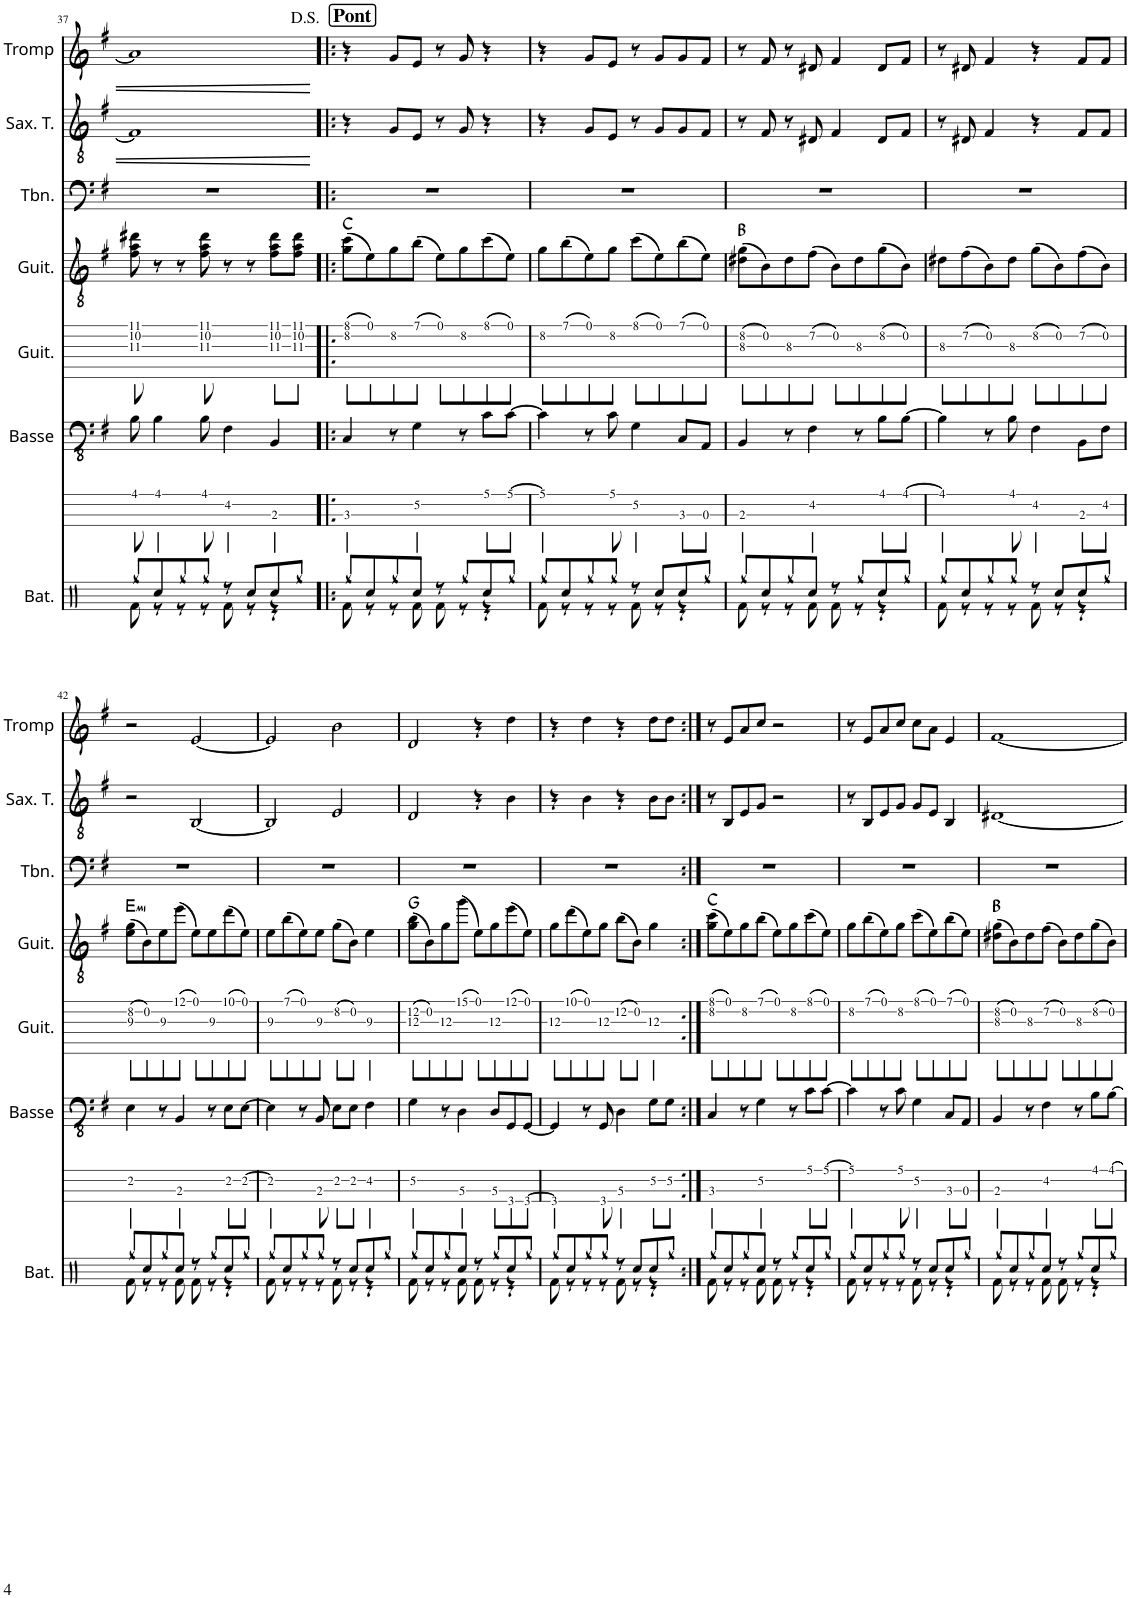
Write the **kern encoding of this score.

**kern	**kern	**kern	**kern	**kern	**harte	**kern	**kern	**kern
*part8	*part7	*part6	*part5	*part4	*part4	*part3	*part2	*part1
*staff8	*staff7	*staff6	*staff5	*staff4	*	*staff3	*staff2	*staff1
*I"Batterie	*I"Basse électrique (Tablature)	*I"Basse acoustique	*I"Guitare acoustique	*I"Guitare acoustique	*	*I"Trombone	*I"Ténor	*I"Trompette
*I'Bat.	*	*I'Basse	*I'Guit.	*I'Guit.	*	*I'Tbn.	*	*I'Tromp
!!LO:PB:g=z
*clefX	*	*clefFv4	*	*clefGv2	*	*clefF4	*clefGv2	*clefG2
*	*	*	*	*	*	*	*ITrd8c14	*ITrd1c2
*k[]	*k[f#]	*k[f#]	*k[f#]	*k[f#]	*	*k[f#]	*k[f#]	*k[f#]
*M4/4	*M4/4	*M4/4	*M4/4	*M4/4	*	*M4/4	*M4/4	*M4/4
=37	=37	=37	=37	=37	=37	=37	=37	=37
*^	*	*	*	*	*	*	*	*
8Rgg/L	8Rf\	8BB\	8BB\	8f#\ 8a\ 8dd#X\	8f#\ 8a\ 8dd#X\	.	1r	1F#]	1a]
8Rcc/	8r	4BB\	4BB\	8r	8r	.	.	.	.
8Rgg/	8r	.	.	8r	8r	.	.	.	.
8Rgg/J	8r	8BB\	8BB\	8f#\ 8a\ 8dd#\	8f#\ 8a\ 8dd#\	.	.	.	.
8r	8Rf\	4FF#\	4FF#\	8r	8r	.	.	.	.
8Rcc/L	8r	.	.	8r	8r	.	.	.	.
8Rcc/	4r	4BBB\	4BBB/	8f#\ 8a\ 8dd#\L	8f#\ 8a\ 8dd#\L	.	.	.	.
8Rgg/J	.	.	.	8f#\ 8a\ 8dd#\J	8f#\ 8a\ 8dd#\J	.	.	.	.
!!LO:REH:place=s1:a:B:cj:fs=14:t=Pont
=38!|:	=38!|:	=38!|:	=38!|:	=38!|:	=38!|:	=38!|:	=38!|:	=38!|:	=38!|:
8Rgg/L	8Rf\	4CC\	4CC/	(8g\ 8cc\L	(8g\ 8cc\L	C:maj	1r	4r	4r
8Rcc/	8r	.	.	8e\)	8e\)	.	.	.	.
8Rgg/	8r	8r	8r	8g\	8g\	.	.	8G/L	8g/L
8Rcc/J	8Rf\	4GG\	4GG\	(8b\J	(8b\J	.	.	8E/J	8e/J
8r	8Rf\	.	.	8e\L)	8e\L)	.	.	8r	8r
8Rgg/L	8r	8r	8r	8g\	8g\	.	.	8G/	8g/
8Rcc/	4r	8C\L	8C\L	(8cc\	(8cc\	.	.	4r	4r
8Rgg/J	.	[8C\J	[8C\J	8e\J)	8e\J)	.	.	.	.
=39	=39	=39	=39	=39	=39	=39	=39	=39	=39
8Rgg/L	8Rf\	4C\]	4C\]	8g\L	8g\L	.	1r	4r	4r
8Rcc/	8r	.	.	(8b\	(8b\	.	.	.	.
8Rgg/	8r	8r	8r	8e\)	8e\)	.	.	8G/L	8g/L
8Rgg/J	8r	8C\	8C\	8g\J	8g\J	.	.	8E/J	8e/J
8r	8Rf\	4GG\	4GG\	(8cc\L	(8cc\L	.	.	8r	8r
8Rcc/L	8r	.	.	8e\)	8e\)	.	.	8G/L	8g/L
8Rcc/	4r	8CC\L	8CC/L	(8b\	(8b\	.	.	8G/	8g/
8Rgg/J	.	8AAA\J	8AAA/J	8e\J)	8e\J)	.	.	8F#/J	8f#/J
=40	=40	=40	=40	=40	=40	=40	=40	=40	=40
8Rgg/L	8Rf\	4BBB\	4BBB/	(8d#X\ 8g\L	(8d#X\ 8g\L	B:maj	1r	8r	8r
8Rcc/	8r	.	.	8B\)	8B\)	.	.	8F#/	8f#/
8Rgg/	8r	8r	8r	8d#\	8d#\	.	.	8r	8r
8Rcc/J	8Rf\	4FF#\	4FF#\	(8f#\J	(8f#\J	.	.	8D#X/	8d#X/
8r	8Rf\	.	.	8B\L)	8B\L)	.	.	4F#/	4f#/
8Rgg/L	8r	8r	8r	8d#\	8d#\	.	.	.	.
8Rcc/	4r	8BB\L	8BB\L	(8g\	(8g\	.	.	8D#/L	8d#/L
8Rgg/J	.	[8BB\J	[8BB\J	8B\J)	8B\J)	.	.	8F#/J	8f#/J
=41	=41	=41	=41	=41	=41	=41	=41	=41	=41
8Rgg/L	8Rf\	4BB\]	4BB\]	8d#X\L	8d#X\L	.	1r	8r	8r
8Rcc/	8r	.	.	(8f#\	(8f#\	.	.	8D#X/	8d#X/
8Rgg/	8r	8r	8r	8B\)	8B\)	.	.	4F#/	4f#/
8Rgg/J	8r	8BB\	8BB\	8d#\J	8d#\J	.	.	.	.
8r	8Rf\	4FF#\	4FF#\	(8g\L	(8g\L	.	.	4r	4r
8Rcc/L	8r	.	.	8B\)	8B\)	.	.	.	.
8Rcc/	4r	8BBB\L	8BBB\L	(8f#\	(8f#\	.	.	8F#/L	8f#/L
8Rgg/J	.	8FF#\J	8FF#\J	8B\J)	8B\J)	.	.	8F#/J	8f#/J
!!LO:LB:g=z
=42	=42	=42	=42	=42	=42	=42	=42	=42	=42
!	!	!	!	!	!	!LO:H:kt=mi	!	!	!
8Rgg/L	8Rf\	4EE\	4EE\	(8e\ 8g\L	(8e\ 8g\L	E:min	1r	2r	2r
8Rcc/	8r	.	.	8B\)	8B\)	.	.	.	.
8Rgg/	8r	8r	8r	8e\	8e\	.	.	.	.
8Rcc/J	8Rf\	4BBB\	4BBB/	(8ee\J	(8ee\J	.	.	.	.
8r	8Rf\	.	.	8e\L)	8e\L)	.	.	[2BB/	[2e/
8Rgg/L	8r	8r	8r	8e\	8e\	.	.	.	.
8Rcc/	4r	8EE\L	8EE\L	(8dd\	(8dd\	.	.	.	.
8Rgg/J	.	[8EE\J	[8EE\J	8e\J)	8e\J)	.	.	.	.
=43	=43	=43	=43	=43	=43	=43	=43	=43	=43
8Rgg/L	8Rf\	4EE\]	4EE\]	8e\L	8e\L	.	1r	2BB/]	2e/]
8Rcc/	8r	.	.	(8b\	(8b\	.	.	.	.
8Rgg/	8r	8r	8r	8e\)	8e\)	.	.	.	.
8Rgg/J	8r	8BBB\	8BBB/	8e\J	8e\J	.	.	.	.
8r	8Rf\	8EE\L	8EE\L	(8g\L	(8g\L	.	.	2E/	2b\
8Rcc/L	8r	8EE\J	8EE\J	8B\J)	8B\J)	.	.	.	.
8Rcc/	4r	4FF#\	4FF#\	4e\	4e\	.	.	.	.
8Rgg/J	.	.	.	.	.	.	.	.	.
=44	=44	=44	=44	=44	=44	=44	=44	=44	=44
8Rgg/L	8Rf\	4GG\	4GG\	(8g\ 8b\L	(8g\ 8b\L	G:maj	1r	2D/	2d/
8Rcc/	8r	.	.	8B\)	8B\)	.	.	.	.
8Rgg/	8r	8r	8r	8g\	8g\	.	.	.	.
8Rcc/J	8Rf\	4DD\	4DD\	(8gg\J	(8gg\J	.	.	.	.
8r	8Rf\	.	.	8e\L)	8e\L)	.	.	4r	4r
8Rgg/L	8r	8DD\L	8DD/L	8g\	8g\	.	.	.	.
8Rcc/	4r	8GGG\	8GGG/	(8ee\	(8ee\	.	.	4B\	4dd\
8Rgg/J	.	[8GGG\J	[8GGG/J	8e\J)	8e\J)	.	.	.	.
=45	=45	=45	=45	=45	=45	=45	=45	=45	=45
8Rgg/L	8Rf\	4GGG\]	4GGG/]	8g\L	8g\L	.	1r	4r	4r
8Rcc/	8r	.	.	(8dd\	(8dd\	.	.	.	.
8Rgg/	8r	8r	8r	8e\)	8e\)	.	.	4B\	4dd\
8Rgg/J	8r	8GGG\	8GGG/	8g\J	8g\J	.	.	.	.
8r	8Rf\	4DD\	4DD\	(8b\L	(8b\L	.	.	4r	4r
8Rcc/L	8r	.	.	8B\J)	8B\J)	.	.	.	.
8Rcc/	4r	8GG\L	8GG\L	4g\	4g\	.	.	8B\L	8dd\L
8Rgg/J	.	8GG\J	8GG\J	.	.	.	.	8B\J	8dd\J
=46:|!	=46:|!	=46:|!	=46:|!	=46:|!	=46:|!	=46:|!	=46:|!	=46:|!	=46:|!
8Rgg/L	8Rf\	4CC\	4CC/	(8g\ 8cc\L	(8g\ 8cc\L	C:maj	1r	8r	8r
8Rcc/	8r	.	.	8e\)	8e\)	.	.	8BB/L	8e/L
8Rgg/	8r	8r	8r	8g\	8g\	.	.	8E/	8a/
8Rcc/J	8Rf\	4GG\	4GG\	(8b\J	(8b\J	.	.	8G/J	8cc/J
8r	8Rf\	.	.	8e\L)	8e\L)	.	.	2r	2r
8Rgg/L	8r	8r	8r	8g\	8g\	.	.	.	.
8Rcc/	4r	8C\L	8C\L	(8cc\	(8cc\	.	.	.	.
8Rgg/J	.	[8C\J	[8C\J	8e\J)	8e\J)	.	.	.	.
=47	=47	=47	=47	=47	=47	=47	=47	=47	=47
8Rgg/L	8Rf\	4C\]	4C\]	8g\L	8g\L	.	1r	8r	8r
8Rcc/	8r	.	.	(8b\	(8b\	.	.	8BB/L	8e/L
8Rgg/	8r	8r	8r	8e\)	8e\)	.	.	8E/	8a/
8Rgg/J	8r	8C\	8C\	8g\J	8g\J	.	.	8G/J	8cc/J
8r	8Rf\	4GG\	4GG\	(8cc\L	(8cc\L	.	.	8G/L	8cc\L
8Rcc/L	8r	.	.	8e\)	8e\)	.	.	8E/J	8a\J
8Rcc/	4r	8CC\L	8CC/L	(8b\	(8b\	.	.	4BB/	4e/
8Rgg/J	.	8AAA\J	8AAA/J	8e\J)	8e\J)	.	.	.	.
=48	=48	=48	=48	=48	=48	=48	=48	=48	=48
8Rgg/L	8Rf\	4BBB\	4BBB/	(8d#X\ 8g\L	(8d#X\ 8g\L	B:maj	1r	[1D#X	[1f#
8Rcc/	8r	.	.	8B\)	8B\)	.	.	.	.
8Rgg/	8r	8r	8r	8d#\	8d#\	.	.	.	.
8Rcc/J	8Rf\	4FF#\	4FF#\	(8f#\J	(8f#\J	.	.	.	.
8r	8Rf\	.	.	8B\L)	8B\L)	.	.	.	.
8Rgg/L	8r	8r	8r	8d#\	8d#\	.	.	.	.
8Rcc/	4r	8BB\L	8BB\L	(8g\	(8g\	.	.	.	.
8Rgg/J	.	[8BB\J	[8BB\J	8B\J)	8B\J)	.	.	.	.
*v	*v	*	*	*	*	*	*	*	*
=	=	=	=	=	=	=	=	=
*-	*-	*-	*-	*-	*-	*-	*-	*-
